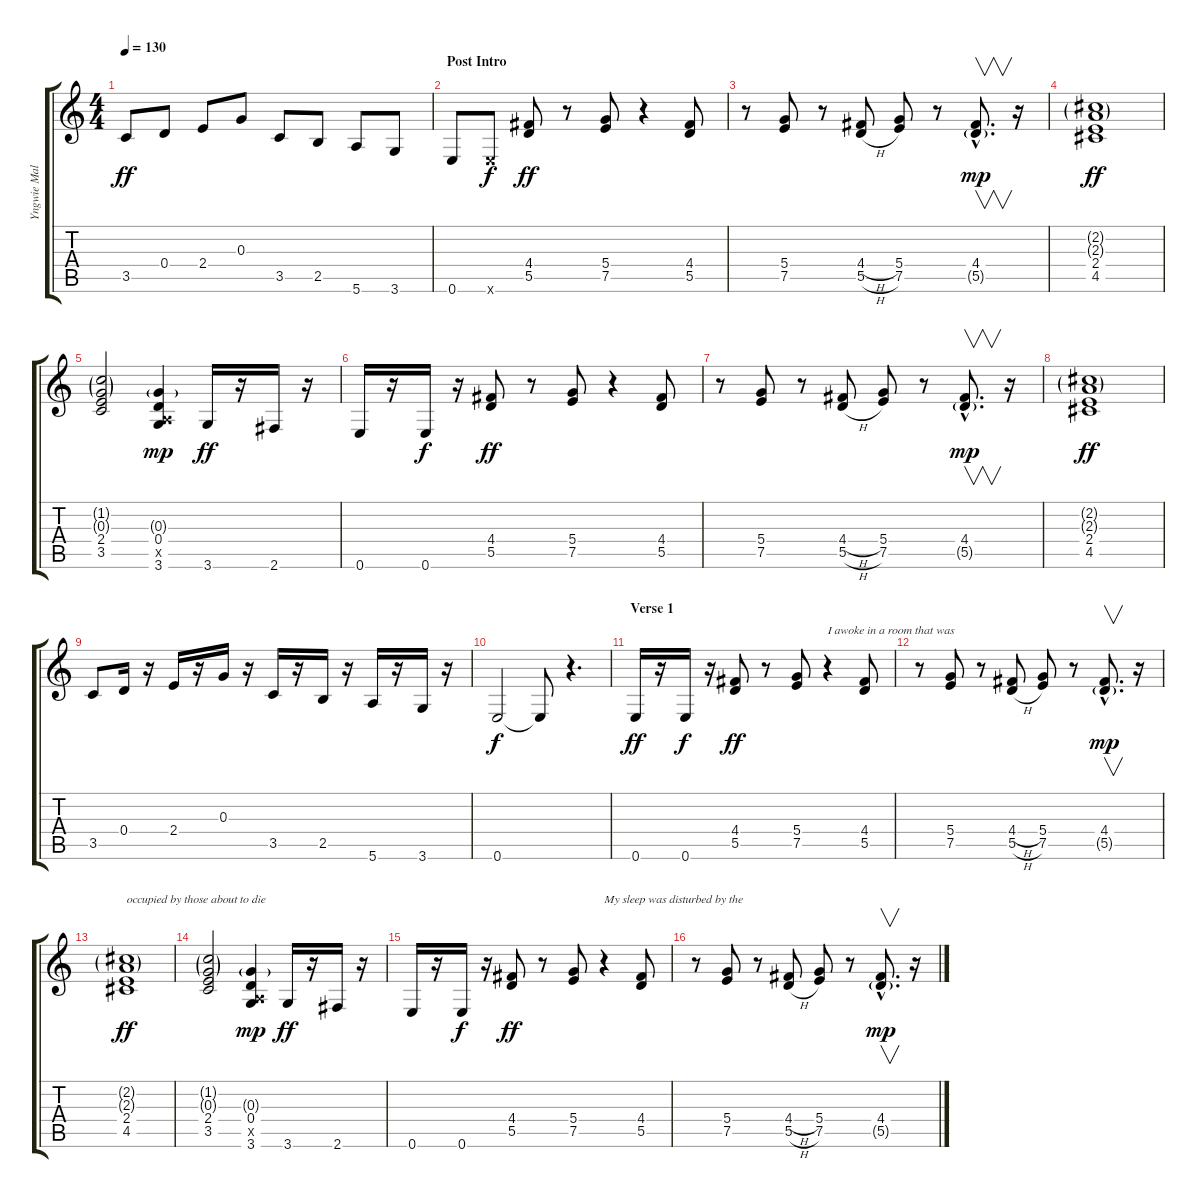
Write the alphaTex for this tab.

\track ("Yngwie Malmsteen (Rythm)" "Yngwie Mal") {instrument distortionguitar}
\staff {score tabs}
\tuning (E4 B3 G3 D3 A2 E2) {hide}
\ts (4 4)
\tempo 130
\clef g2
\ks c
3.5.8{dy ff instrument distortionguitar} 0.4.8 2.4.8 0.3.8 3.5.8 2.5.8 5.6.8 3.6.8 |
\section ("" "Post Intro")
0.6.8 0.6{x}.8{dy f} (4.4 5.5).8{dy ff} r.8 (5.4 7.5).8 r.4 (4.4 5.5).8 |
r.8 (5.4 7.5).8 r.8 (4.4{h} 5.5{h}).8 (5.4 7.5).8 r.8 (4.4{hac} 5.5{g hac}).8{v d dy mp} r.16 |
(2.2{g} 2.3{g} 2.4 4.5).1{dy ff} |
(1.2{g} 0.3{g} 2.4 3.5).2 (0.3{g} 0.4 0.5{x} 3.6).4{dy mp} 3.6.16{dy ff} r.16 2.6.16 r.16 |
0.6.16 r.16 0.6.16{dy f} r.16 (4.4 5.5).8{dy ff} r.8 (5.4 7.5).8 r.4 (4.4 5.5).8 |
r.8 (5.4 7.5).8 r.8 (4.4{h} 5.5{h}).8 (5.4 7.5).8 r.8 (4.4{hac} 5.5{g hac}).8{v d dy mp} r.16 |
(2.2{g} 2.3{g} 2.4 4.5).1{dy ff} |
3.5.8 0.4.16 r.16 2.4.16 r.16 0.3.16 r.16 3.5.16 r.16 2.5.16 r.16 5.6.16 r.16 3.6.16 r.16 |
0.6.2{dy f} 0.6{t}.8 r.4{d} |
\section ("" "Verse 1")
0.6.16{dy ff} r.16 0.6.16{dy f} r.16 (4.4 5.5).8{dy ff} r.8 (5.4 7.5).8 r.4{txt "I awoke in a room that was "} (4.4 5.5).8 |
r.8 (5.4 7.5).8 r.8 (4.4{h} 5.5{h}).8 (5.4 7.5).8 r.8 (4.4{hac} 5.5{g hac}).8{v d dy mp} r.16 |
(2.2{g} 2.3{g} 2.4 4.5).1{txt "occupied by those about to die" dy ff} |
(1.2{g} 0.3{g} 2.4 3.5).2 (0.3{g} 0.4 0.5{x} 3.6).4{dy mp} 3.6.16{dy ff} r.16 2.6.16 r.16 |
0.6.16 r.16 0.6.16{dy f} r.16 (4.4 5.5).8{dy ff} r.8 (5.4 7.5).8 r.4{txt "My sleep was disturbed by the "} (4.4 5.5).8 |
r.8 (5.4 7.5).8 r.8 (4.4{h} 5.5{h}).8 (5.4 7.5).8 r.8 (4.4{hac} 5.5{g hac}).8{v d dy mp} r.16
